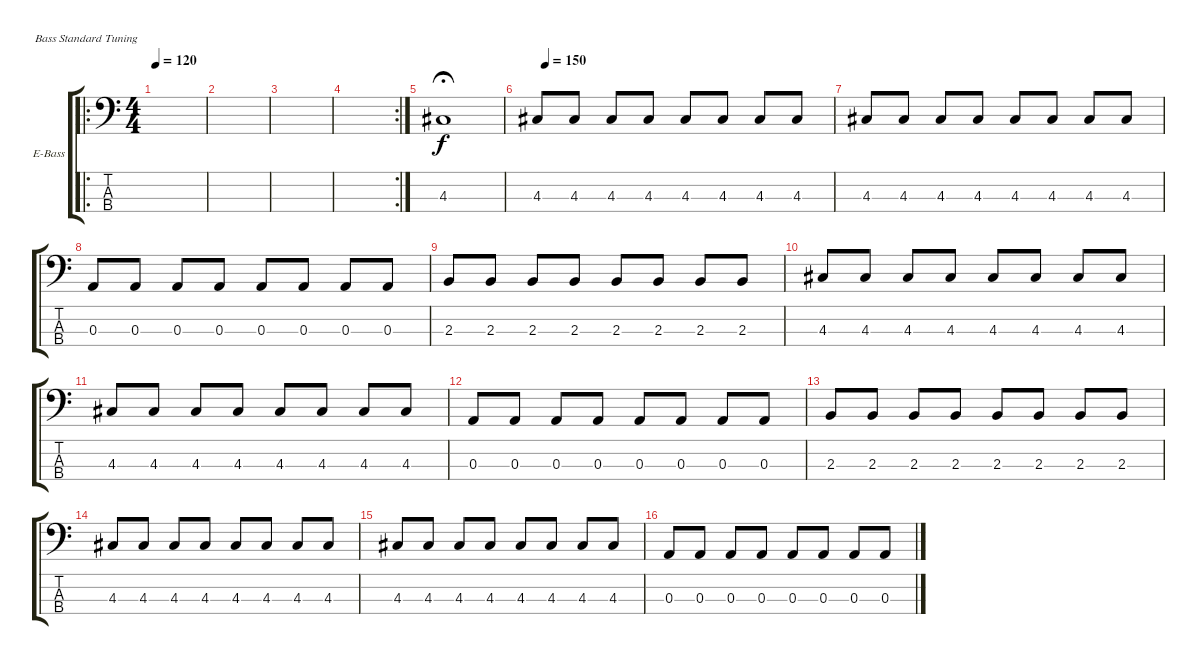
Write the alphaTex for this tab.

\bracketExtendMode groupsimilarinstruments
\firstSystemTrackNameOrientation horizontal
\otherSystemsTrackNameOrientation horizontal
\track ("Electric Bass" "E-Bass") {instrument electricbassfinger}
\staff {score tabs}
\tuning (G2 D2 A1 E1)
\ro
\ts (4 4)
\tempo 120
\clef f4
\ks c
|
|
|
\rc 2
|
4.3.1{fermata (medium 0.5)} |
\tempo (150 0.03125)
4.3.8 4.3.8 4.3.8 4.3.8 4.3.8 4.3.8 4.3.8 4.3.8 |
4.3.8 4.3.8 4.3.8 4.3.8 4.3.8 4.3.8 4.3.8 4.3.8 |
0.3.8 0.3.8 0.3.8 0.3.8 0.3.8 0.3.8 0.3.8 0.3.8 |
2.3.8 2.3.8 2.3.8 2.3.8 2.3.8 2.3.8 2.3.8 2.3.8 |
4.3.8 4.3.8 4.3.8 4.3.8 4.3.8 4.3.8 4.3.8 4.3.8 |
4.3.8 4.3.8 4.3.8 4.3.8 4.3.8 4.3.8 4.3.8 4.3.8 |
0.3.8 0.3.8 0.3.8 0.3.8 0.3.8 0.3.8 0.3.8 0.3.8 |
2.3.8 2.3.8 2.3.8 2.3.8 2.3.8 2.3.8 2.3.8 2.3.8 |
4.3.8 4.3.8 4.3.8 4.3.8 4.3.8 4.3.8 4.3.8 4.3.8 |
4.3.8 4.3.8 4.3.8 4.3.8 4.3.8 4.3.8 4.3.8 4.3.8 |
0.3.8 0.3.8 0.3.8 0.3.8 0.3.8 0.3.8 0.3.8 0.3.8
